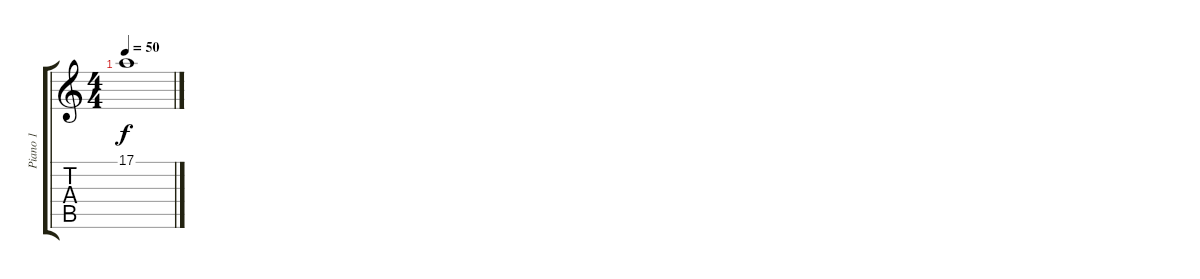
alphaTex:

\track ("Piano 1" "Piano 1") {instrument acousticgrandpiano}
\staff {score tabs}
\tuning (E4 B3 G3 D3 A2 E2) {hide}
\ts (4 4)
\tempo 50
\clef g2
\ks c
17.1{t}.1{dy f}
